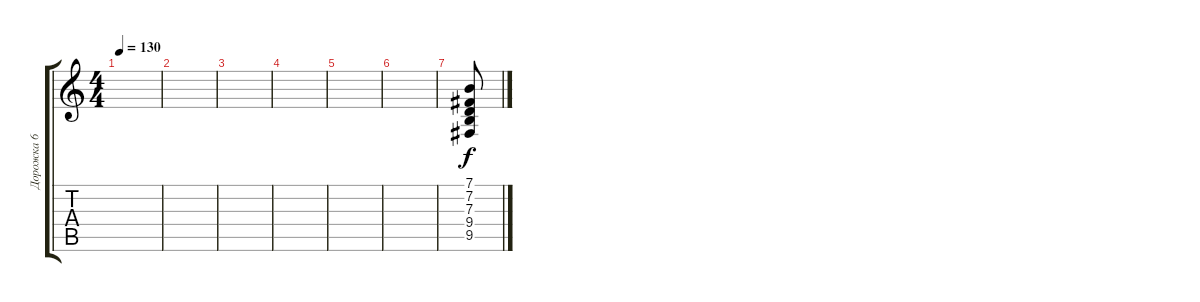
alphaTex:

\track ("Дорожка 6" "Дорожка 6") {solo instrument lead1square}
\staff {score tabs}
\tuning (E4 B3 G3 D3 A2 E2) {hide}
\ts (4 4)
\tempo 130
\clef g2
\ks c
|
|
|
|
|
|
(7.1 7.2 7.3 9.4 9.5).8
